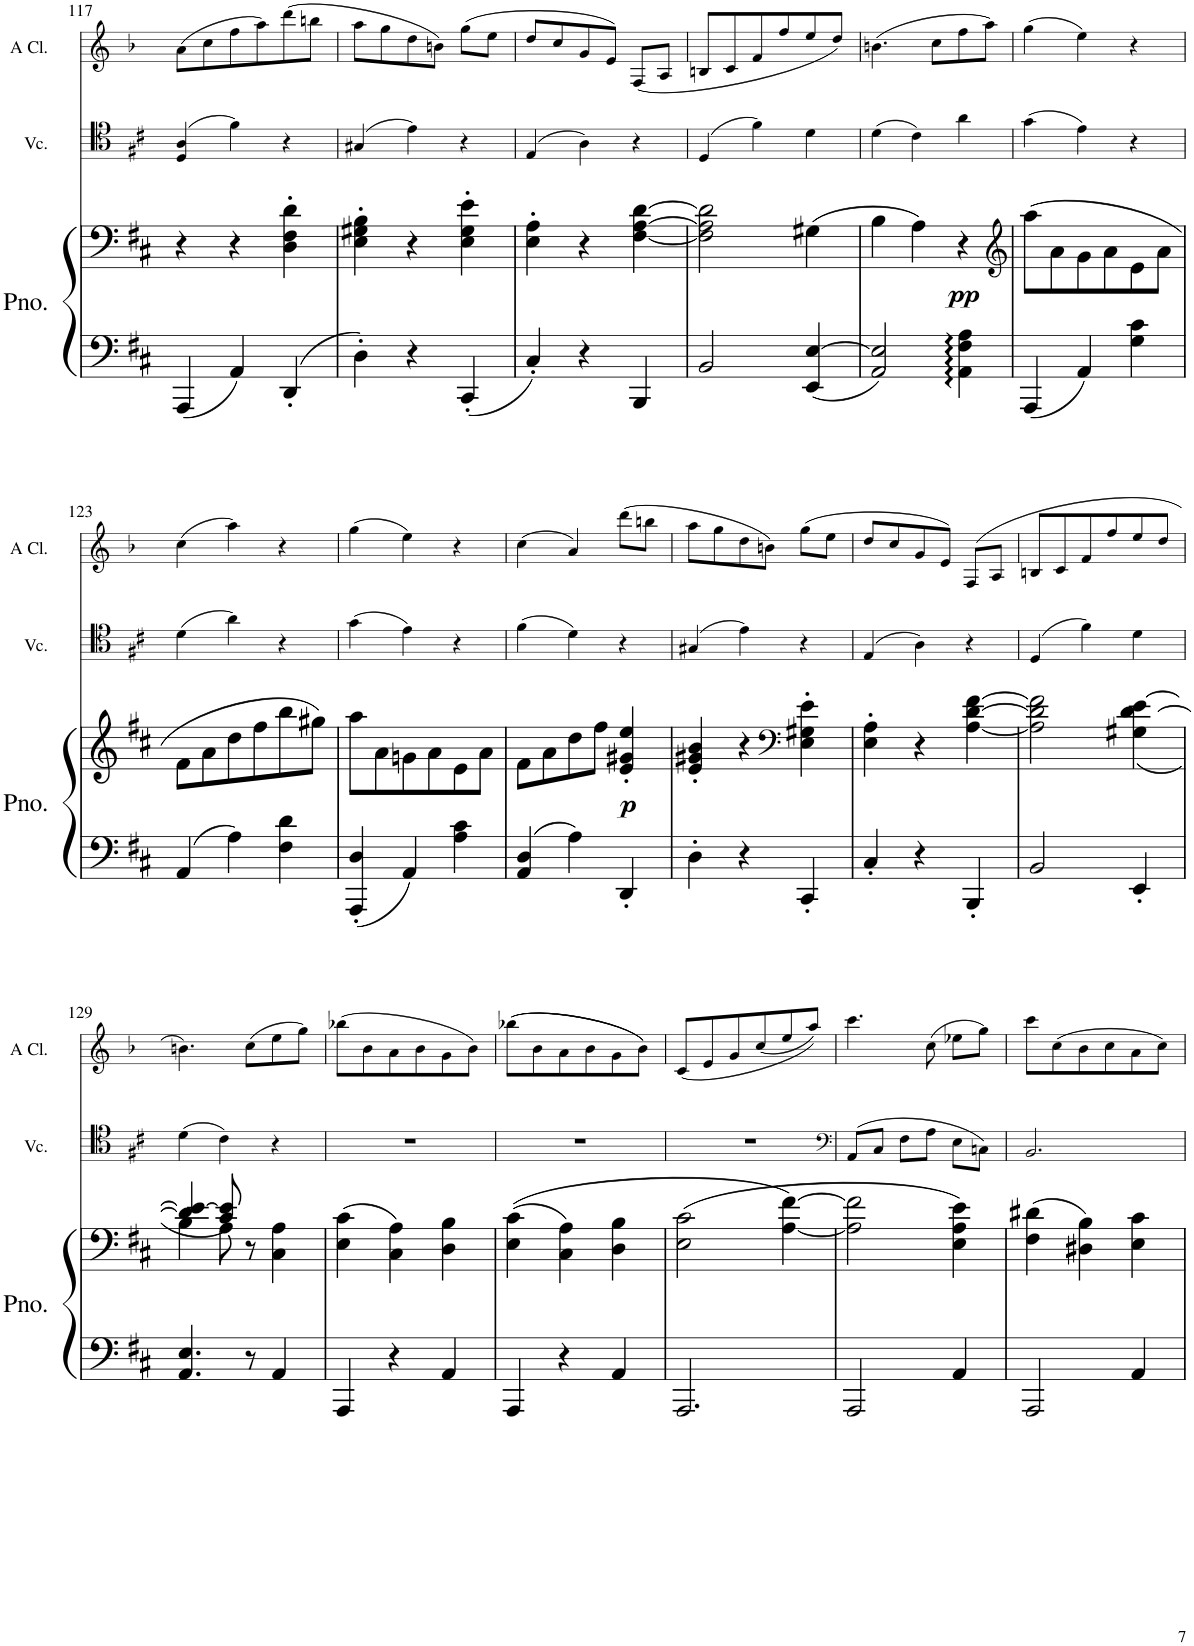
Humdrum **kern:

**kern	**kern	**dynam	**kern	**kern
*part3	*part3	*part3	*part2	*part1
*staff4	*staff3	*staff3/4	*staff2	*staff1
*I"Piano	*	*	*I"Violoncello	*I"Clarinet in A
*I'Pno.	*	*	*I'Vc.	*
!!LO:PB:g=z
*clefF4	*clefF4	*	*clefC4	*clefG2
*	*	*	*	*Trd2c3
*k[f#c#]	*k[f#c#]	*	*k[f#c#]	*k[b-]
*M3/4	*M3/4	*	*M3/4	*M3/4
=117	=117	=117	=117	=117
4AAA/	4r	.	(4D/ 4A/	(8a\L
.	.	.	.	8cc\
4AA/	4r	.	4f#\)	8ff\
.	.	.	.	8aa\)
4DD'/	4D\' 4F#\' 4d\'	.	4r	(8ddd\
.	.	.	.	8bbn\J
=118	=118	=118	=118	=118
4D'\	4E\' 4G#X\' 4B\'	.	(4G#X/	8aa\L
.	.	.	.	8gg\
4r	4r	.	4e\)	8dd\
.	.	.	.	8bn\J)
4CC#'/	4E\' 4G#\' 4e\'	.	4r	(8gg\L
.	.	.	.	8ee\J
=119	=119	=119	=119	=119
4C#'/	4E\' 4A\'	.	(4E/	8dd/L
.	.	.	.	8cc/
4r	4r	.	4A\)	8g/
.	.	.	.	8e/J)
4BBB/	[4F#\ [4A\ [4d\	.	4r	(8F/L
.	.	.	.	8A/J
=120	=120	=120	=120	=120
2BB/	2F#\] 2A\] 2d\]	.	(4D/	8Bn/L
.	.	.	.	8c/
.	.	.	4f#\)	8f/
.	.	.	.	8ff/
4EE/ [4E/	(4G#X\	.	4d\	8ee/
.	.	.	.	8dd/J)
=121	=121	=121	=121	=121
2AA/ 2E/]	4B\	.	(4d\	(4.bn\
.	4A\)	.	4c#\)	.
.	.	.	.	8cc\L
!	!	!LO:DY:a=2	!	!
4AA\ 4F#\ 4A\	4r	pp	4a\	8ff\
.	.	.	.	8aa\J)
=122	=122	=122	=122	=122
*	*clefG2	*	*	*
4AAA/	(8aa\L	.	(4g\	(4gg\
.	8a\	.	.	.
4AA/	8g\	.	4e\)	4ee\)
.	8a\	.	.	.
4G\ 4c#\	8e\	.	4r	4r
.	8a\J	.	.	.
!!LO:LB:g=z
=123	=123	=123	=123	=123
4AA/	8f#\L	.	(4d\	(4cc\
.	8a\	.	.	.
4A\	8dd\	.	4a\)	4aa\)
.	8ff#\	.	.	.
4F#\ 4d\	8bb\	.	4r	4r
.	8gg#X\J)	.	.	.
=124	=124	=124	=124	=124
4AAA/' 4D/'	8aa\L	.	(4g\	(4gg\
.	8a\	.	.	.
4AA/	8gn\	.	4e\)	4ee\)
.	8a\	.	.	.
4A\ 4c#\	8e\	.	4r	4r
.	8a\J	.	.	.
=125	=125	=125	=125	=125
4AA/ 4D/	8f#\L	.	(4f#\	(4cc\
.	8a\	.	.	.
4A\	8dd\	.	4d\)	4a/)
.	8ff#\J	.	.	.
!	!	!LO:DY:b	!	!
4DD'/	4e/' 4g#X/' 4ee/'	p	4r	(8ddd\L
.	.	.	.	8bbn\J
=126	=126	=126	=126	=126
4D'\	4e/' 4g#X/' 4b/'	.	(4G#X/	8aa\L
.	.	.	.	8gg\
4r	4r	.	4e\)	8dd\
.	.	.	.	8bn\J)
*	*clefF4	*	*	*
4CC#'/	4E\' 4G#X\' 4e\'	.	4r	(8gg\L
.	.	.	.	8ee\J
=127	=127	=127	=127	=127
4C#'/	4E\' 4A\'	.	(4E/	8dd/L
.	.	.	.	8cc/
4r	4r	.	4A\)	8g/
.	.	.	.	8e/J)
4BBB'/	[4A\ [4d\ [4f#\	.	4r	(8F/L
.	.	.	.	8A/J
=128	=128	=128	=128	=128
2BB/	2A\] 2d\] 2f#\]	.	(4D/	8Bn/L
.	.	.	.	8c/
.	.	.	4f#\)	8f/
.	.	.	.	8ff/
4EE'/	(<4G#X\ [>4d\ [>4e\	.	4d\	8ee/
.	.	.	.	8dd/J
!!LO:LB:g=z
=129	=129	=129	=129	=129
*	*^	*	*	*
4.AA/ 4.E/	4d/] 4e/_	4B\	.	(4d\	4.bn\)
.	8c#/ 8e/])	8A\	.	4c#\)	.
8r	8r	4.ryy	.	.	(8cc\L
4AA/	4C#\ 4A\	.	.	4r	8ee\
.	.	.	.	.	8gg\J)
*	*v	*v	*	*	*
=130	=130	=130	=130	=130
4AAA/	(4E\ 4c#\	.	2.r	(8bb-X\L
.	.	.	.	8b-\
4r	4C#\ 4A\)	.	.	8a\
.	.	.	.	8b-\
4AA/	4D\ 4B\	.	.	8g\
.	.	.	.	8b-\J)
=131	=131	=131	=131	=131
4AAA/	((4E\ 4c#\	.	2.r	((8bb-X\L
.	.	.	.	8b-\
4r	4C#\ 4A\)	.	.	8a\
.	.	.	.	8b-\
4AA/	4D\ 4B\	.	.	8g\
.	.	.	.	8b-\J))
=132	=132	=132	=132	=132
2.AAA/	(2E\ 2c#\	.	2.r	(8c/L
.	.	.	.	8e/
.	.	.	.	8g/
.	.	.	.	(8cc/
.	[4A\ [4f#\)	.	.	8ee/
.	.	.	.	8aa/J))
=133	=133	=133	=133	=133
*	*	*	*clefF4	*
2AAA/	2A\] 2f#\]	.	(8AA/L	4.ccc\
.	.	.	8C#/J	.
.	.	.	8F#\L	.
.	.	.	8A\J	(8cc\
4AA/	4E\ 4A\ 4e\)	.	8E\L	8ee-X\L
.	.	.	8Cn\J)	8gg\J)
=134	=134	=134	=134	=134
2AAA/	(4F#\ 4d#X\	.	2.BB/	8ccc\L
.	.	.	.	(8cc\
.	4D#X\ 4B\)	.	.	8b-\
.	.	.	.	8cc\
4AA/	4E\ 4c#\	.	.	8a\
.	.	.	.	8cc\J)
=	=	=	=	=
*-	*-	*-	*-	*-
